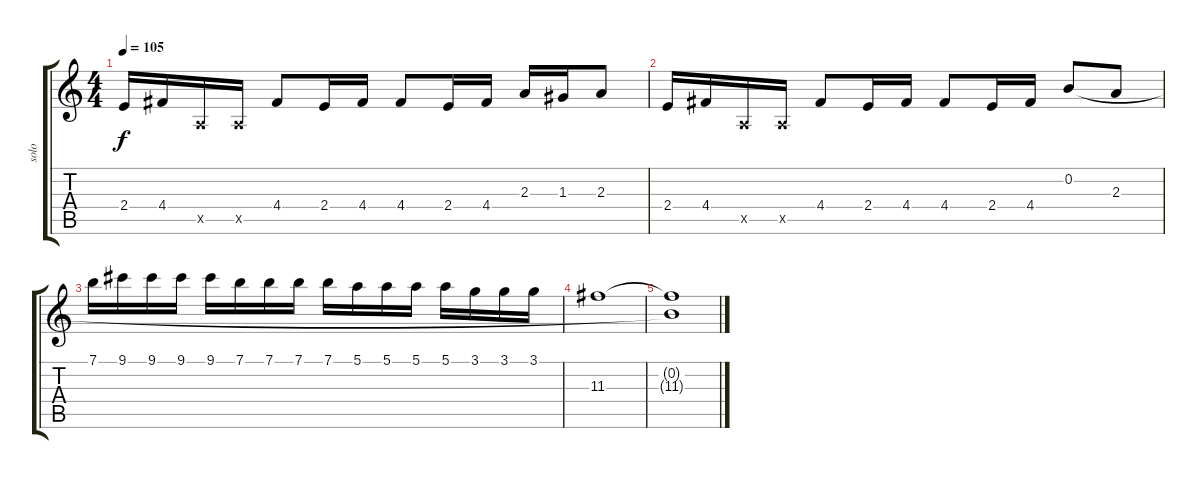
\track ("solo" "solo") {instrument overdrivenguitar}
\staff {score tabs}
\tuning (E4 B3 G3 D3 A2 E2) {hide}
\ts (4 4)
\tempo 105
\clef g2
\ks c
2.4.16{dy f} 4.4.16 0.5{x}.16 0.5{x}.16 4.4.8 2.4.16 4.4.16 4.4.8 2.4.16 4.4.16 2.3.16 1.3.16 2.3.8 |
2.4.16 4.4.16 0.5{x}.16 0.5{x}.16 4.4.8 2.4.16 4.4.16 4.4.8 2.4.16 4.4.16 0.2.8 2.3.8 |
7.1.16 9.1.16 9.1.16 9.1.16 9.1.16 7.1.16 7.1.16 7.1.16 7.1.16 5.1.16 5.1.16 5.1.16 5.1.16 3.1.16 3.1.16 3.1.16 |
11.3.1 |
(0.2{t} 11.3{t}).1
